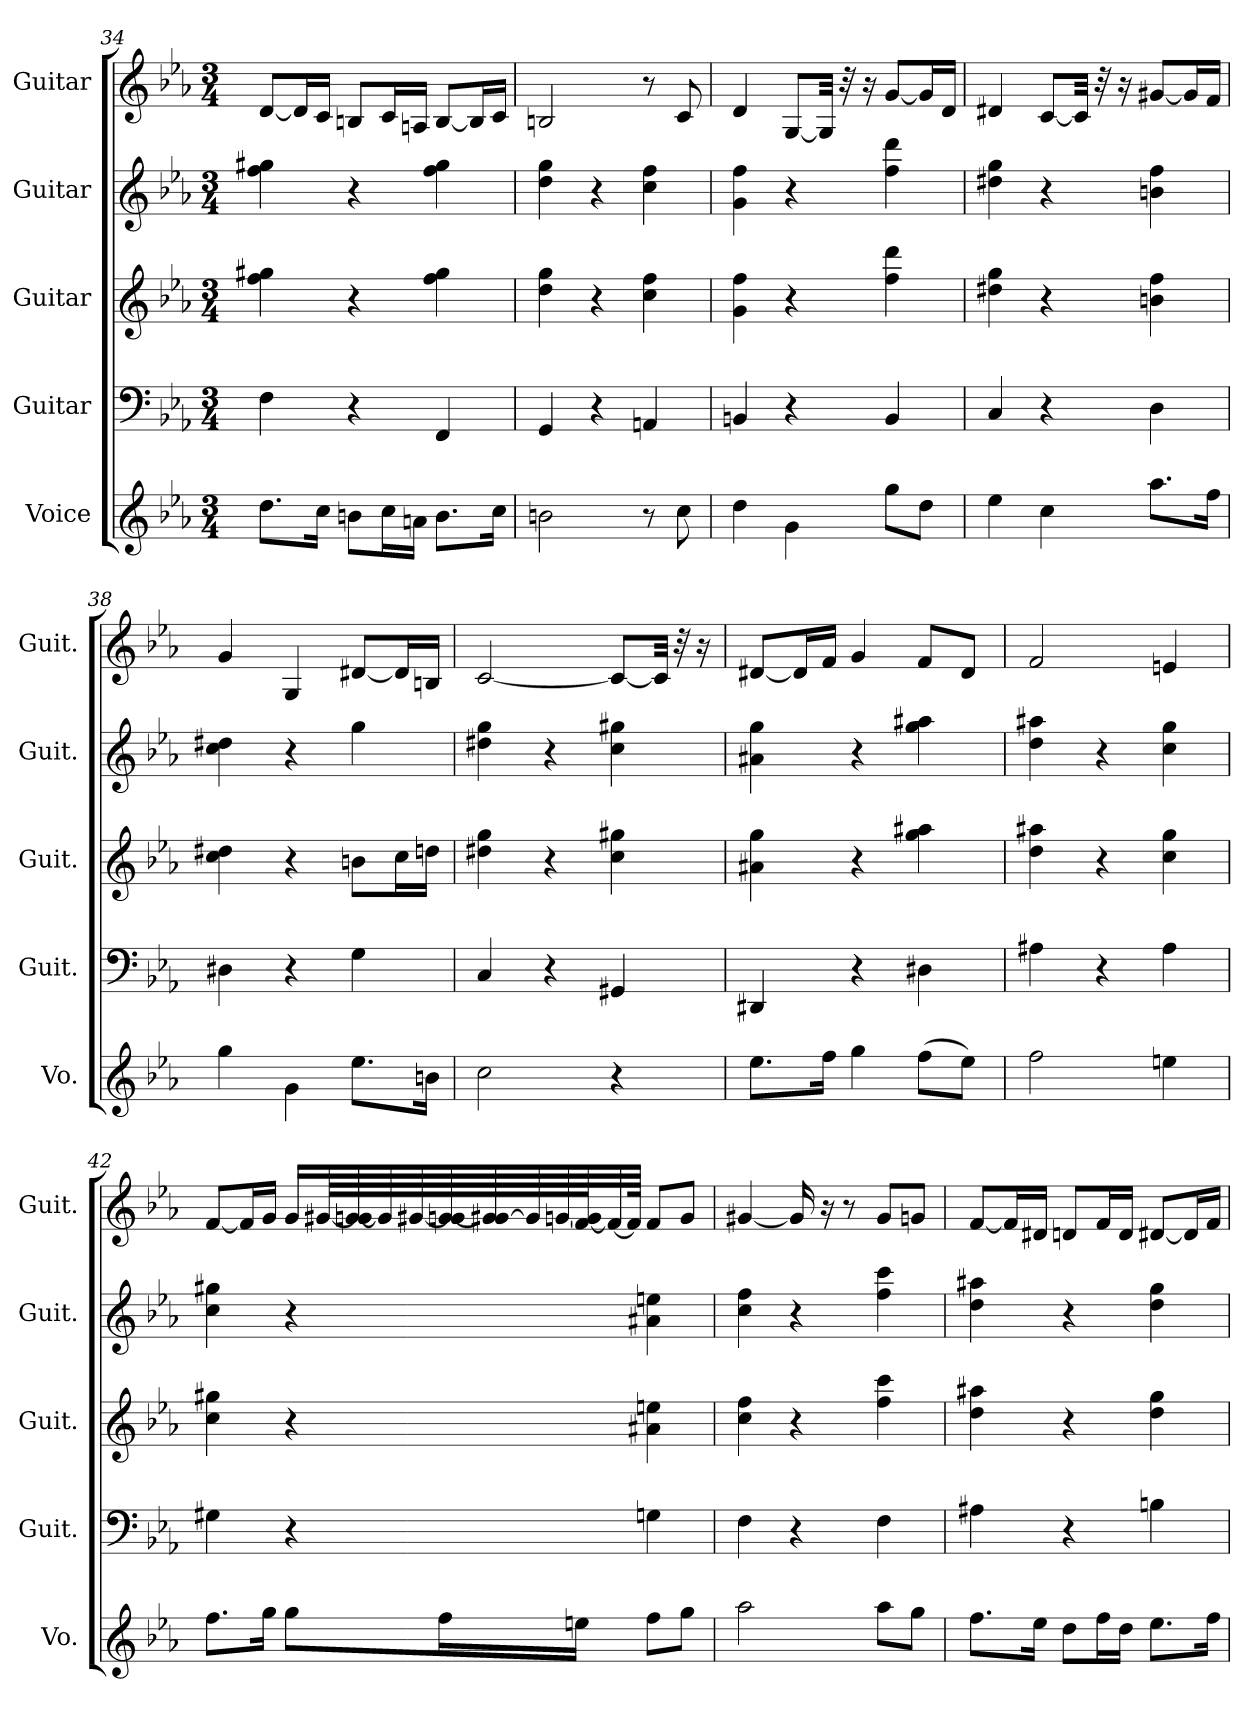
**kern	**kern	**kern	**kern	**kern
*part5	*part4	*part3	*part2	*part1
*staff5	*staff4	*staff3	*staff2	*staff1
*I"Voice	*I"Guitar	*I"Guitar	*I"Guitar	*I"Guitar
*I'Vo.	*I'Guit.	*I'Guit.	*I'Guit.	*I'Guit.
!!LO:PB:g=z
*clefG2	*clefF4	*clefG2	*clefG2	*clefG2
*k[b-e-a-]	*k[b-e-a-]	*k[b-e-a-]	*k[b-e-a-]	*k[b-e-a-]
*M3/4	*M3/4	*M3/4	*M3/4	*M3/4
=34	=34	=34	=34	=34
8.dd\L	4F\	4ff\ 4gg#X\	4ff\ 4gg#X\	[8d/L
.	.	.	.	16d/L]
16cc\Jk	.	.	.	16c/JJ
8bn\L	4r	4r	4r	8Bn/L
16cc\L	.	.	.	16c/L
16an\JJ	.	.	.	16An/JJ
8.b\L	4FF/	4ff\ 4gg#\	4ff\ 4gg#\	[8B/L
.	.	.	.	16B/L]
16cc\Jk	.	.	.	16c/JJ
=35	=35	=35	=35	=35
2bn\	4GG/	4dd\ 4gg\	4dd\ 4gg\	2Bn/
.	4r	4r	4r	.
8r	4AAn/	4cc\ 4ff\	4cc\ 4ff\	8r
8cc\	.	.	.	8c/
=36	=36	=36	=36	=36
4dd\	4BBn/	4g\ 4ff\	4g\ 4ff\	4d/
4g\	4r	4r	4r	[8G/L
.	.	.	.	32G/Jkk]
.	.	.	.	32r
.	.	.	.	16r
8gg\L	4BB/	4ff\ 4ddd\	4ff\ 4ddd\	[8g/L
8dd\J	.	.	.	16g/L]
.	.	.	.	16d/JJ
=37	=37	=37	=37	=37
4ee-\	4C/	4dd#X\ 4gg\	4dd#X\ 4gg\	4d#X/
4cc\	4r	4r	4r	[8c/L
.	.	.	.	32c/Jkk]
.	.	.	.	32r
.	.	.	.	16r
8.aa-\L	4D\	4bn\ 4ff\	4bn\ 4ff\	[8g#X/L
.	.	.	.	16g#/L]
16ff\Jk	.	.	.	16f/JJ
!!LO:LB:g=z
=38	=38	=38	=38	=38
4gg\	4D#X\	4cc\ 4dd#X\	4cc\ 4dd#X\	4g/
4g\	4r	4r	4r	4G/
8.ee-\L	4G\	8bn\L	4gg\	[8d#X/L
.	.	16cc\L	.	16d#/L]
16bn\Jk	.	16ddn\JJ	.	16Bn/JJ
=39	=39	=39	=39	=39
2cc\	4C/	4dd#X\ 4gg\	4dd#X\ 4gg\	[2c/
.	4r	4r	4r	.
4r	4GG#X/	4cc\ 4gg#X\	4cc\ 4gg#X\	8c/L_
.	.	.	.	32c/Jkk]
.	.	.	.	32r
.	.	.	.	16r
=40	=40	=40	=40	=40
8.ee-\L	4DD#X/	4a#X\ 4gg\	4a#X\ 4gg\	[8d#X/L
.	.	.	.	16d#/L]
16ff\Jk	.	.	.	16f/JJ
4gg\	4r	4r	4r	4g/
(>8ff\L	4D#X\	4gg\ 4aa#X\	4gg\ 4aa#X\	8f/L
8ee-\J)	.	.	.	8d#/J
=41	=41	=41	=41	=41
2ff\	4A#X\	4dd\ 4aa#X\	4dd\ 4aa#X\	2f/
.	4r	4r	4r	.
4een\	4A#\	4cc\ 4gg\	4cc\ 4gg\	4en/
!!LO:PB:g=z
=42	=42	=42	=42	=42
8.ff\L	4G#X\	4cc\ 4gg#X\	4cc\ 4gg#X\	[8f/L
.	.	.	.	16f/L]
16gg\Jk	.	.	.	16g/JJ
8gg\L	4r	4r	4r	16g/LL
.	.	.	.	[64g#X/LL
.	.	.	.	[64gn/ 64g#/]
.	.	.	.	64g/]
.	.	.	.	[64g#X/
16ff\L	.	.	.	[64gn/ 64g#/]
.	.	.	.	64g/] [64g#X/
.	.	.	.	64g#/]
.	.	.	.	[64gn/
16een\JJ	.	.	.	[64f/ 64g/]J
.	.	.	.	32f/_
.	.	.	.	64f/JJJk]
8ff\L	4Gn\	4a#X\ 4een\	4a#X\ 4een\	8f/L
8gg\J	.	.	.	8g/J
=43	=43	=43	=43	=43
2aa-\	4F\	4cc\ 4ff\	4cc\ 4ff\	[4g#X/
.	4r	4r	4r	16g#/]
.	.	.	.	16r
.	.	.	.	8r
8aa-\L	4F\	4ff\ 4ccc\	4ff\ 4ccc\	8g#/L
8gg\J	.	.	.	8gn/J
=44	=44	=44	=44	=44
8.ff\L	4A#X\	4dd\ 4aa#X\	4dd\ 4aa#X\	[8f/L
.	.	.	.	16f/L]
16ee-\Jk	.	.	.	16d#X/JJ
8dd\L	4r	4r	4r	8dn/L
16ff\L	.	.	.	16f/L
16dd\JJ	.	.	.	16d/JJ
8.ee-\L	4Bn\	4dd\ 4gg\	4dd\ 4gg\	[8d#X/L
.	.	.	.	16d#/L]
16ff\Jk	.	.	.	16f/JJ
=	=	=	=	=
*-	*-	*-	*-	*-
